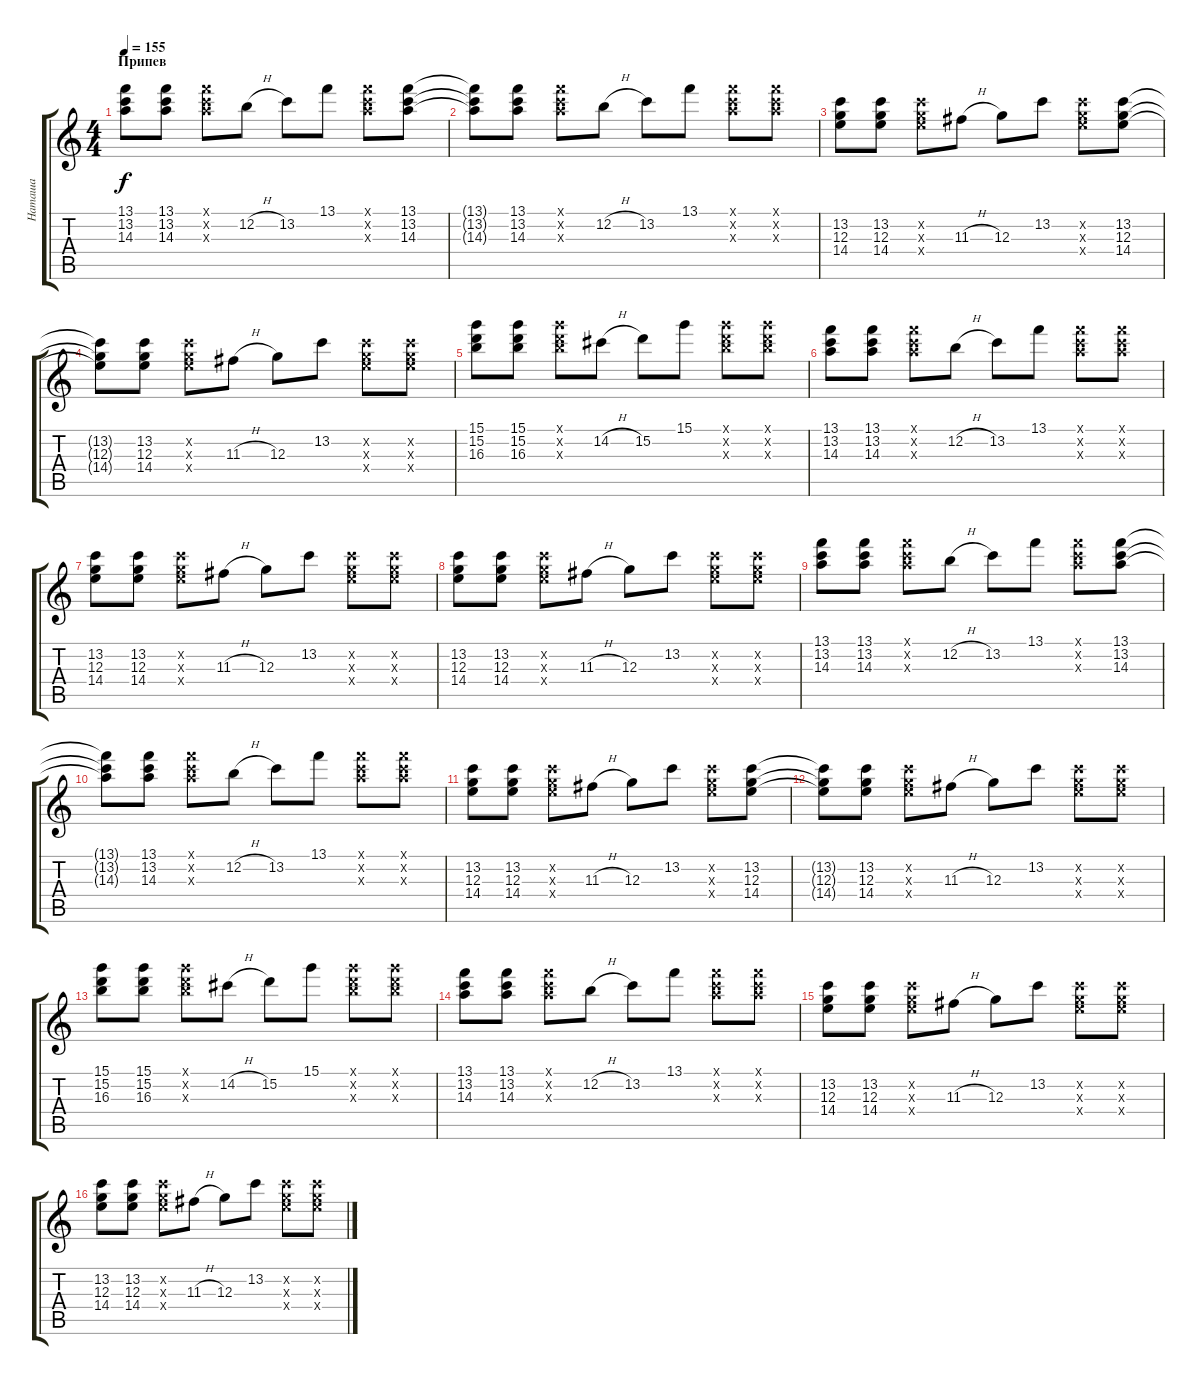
\track ("Наташа" "Наташа") {instrument distortionguitar}
\staff {score tabs}
\tuning (E4 B3 G3 D3 A2 E2) {hide}
\ts (4 4)
\section ("" "Припев")
\tempo 155
\clef g2
\ks c
(13.1 13.2 14.3).8{dy f volume 12} (13.1 13.2 14.3).8 (13.1{x} 13.2{x} 14.3{x}).8 12.2{h}.8 13.2.8 13.1.8 (13.1{x} 13.2{x} 14.3{x}).8 (13.1 13.2 14.3).8 |
(13.1{t} 13.2{t} 14.3{t}).8 (13.1 13.2 14.3).8 (13.1{x} 13.2{x} 14.3{x}).8 12.2{h}.8 13.2.8 13.1.8 (13.1{x} 13.2{x} 14.3{x}).8 (13.1{x} 13.2{x} 14.3{x}).8 |
(13.2 12.3 14.4).8 (13.2 12.3 14.4).8 (13.2{x} 12.3{x} 14.4{x}).8 11.3{h}.8 12.3.8 13.2.8 (13.2{x} 12.3{x} 14.4{x}).8 (13.2 12.3 14.4).8 |
(13.2{t} 12.3{t} 14.4{t}).8 (13.2 12.3 14.4).8 (13.2{x} 12.3{x} 14.4{x}).8 11.3{h}.8 12.3.8 13.2.8 (13.2{x} 12.3{x} 14.4{x}).8 (13.2{x} 12.3{x} 14.4{x}).8 |
(15.1 15.2 16.3).8 (15.1 15.2 16.3).8 (15.1{x} 15.2{x} 16.3{x}).8 14.2{h}.8 15.2.8 15.1.8 (15.1{x} 15.2{x} 16.3{x}).8 (15.1{x} 15.2{x} 16.3{x}).8 |
(13.1 13.2 14.3).8 (13.1 13.2 14.3).8 (13.1{x} 13.2{x} 14.3{x}).8 12.2{h}.8 13.2.8 13.1.8 (13.1{x} 13.2{x} 14.3{x}).8 (13.1{x} 13.2{x} 14.3{x}).8 |
(13.2 12.3 14.4).8 (13.2 12.3 14.4).8 (13.2{x} 12.3{x} 14.4{x}).8 11.3{h}.8 12.3.8 13.2.8 (13.2{x} 12.3{x} 14.4{x}).8 (13.2{x} 12.3{x} 14.4{x}).8 |
(13.2 12.3 14.4).8 (13.2 12.3 14.4).8 (13.2{x} 12.3{x} 14.4{x}).8 11.3{h}.8 12.3.8 13.2.8 (13.2{x} 12.3{x} 14.4{x}).8 (13.2{x} 12.3{x} 14.4{x}).8 |
(13.1 13.2 14.3).8 (13.1 13.2 14.3).8 (13.1{x} 13.2{x} 14.3{x}).8 12.2{h}.8 13.2.8 13.1.8 (13.1{x} 13.2{x} 14.3{x}).8 (13.1 13.2 14.3).8 |
(13.1{t} 13.2{t} 14.3{t}).8 (13.1 13.2 14.3).8 (13.1{x} 13.2{x} 14.3{x}).8 12.2{h}.8 13.2.8 13.1.8 (13.1{x} 13.2{x} 14.3{x}).8 (13.1{x} 13.2{x} 14.3{x}).8 |
(13.2 12.3 14.4).8 (13.2 12.3 14.4).8 (13.2{x} 12.3{x} 14.4{x}).8 11.3{h}.8 12.3.8 13.2.8 (13.2{x} 12.3{x} 14.4{x}).8 (13.2 12.3 14.4).8 |
(13.2{t} 12.3{t} 14.4{t}).8 (13.2 12.3 14.4).8 (13.2{x} 12.3{x} 14.4{x}).8 11.3{h}.8 12.3.8 13.2.8 (13.2{x} 12.3{x} 14.4{x}).8 (13.2{x} 12.3{x} 14.4{x}).8 |
(15.1 15.2 16.3).8 (15.1 15.2 16.3).8 (15.1{x} 15.2{x} 16.3{x}).8 14.2{h}.8 15.2.8 15.1.8 (15.1{x} 15.2{x} 16.3{x}).8 (15.1{x} 15.2{x} 16.3{x}).8 |
(13.1 13.2 14.3).8 (13.1 13.2 14.3).8 (13.1{x} 13.2{x} 14.3{x}).8 12.2{h}.8 13.2.8 13.1.8 (13.1{x} 13.2{x} 14.3{x}).8 (13.1{x} 13.2{x} 14.3{x}).8 |
(13.2 12.3 14.4).8 (13.2 12.3 14.4).8 (13.2{x} 12.3{x} 14.4{x}).8 11.3{h}.8 12.3.8 13.2.8 (13.2{x} 12.3{x} 14.4{x}).8 (13.2{x} 12.3{x} 14.4{x}).8 |
(13.2 12.3 14.4).8{volume 0} (13.2 12.3 14.4).8 (13.2{x} 12.3{x} 14.4{x}).8 11.3{h}.8 12.3.8 13.2.8 (13.2{x} 12.3{x} 14.4{x}).8 (13.2{x} 12.3{x} 14.4{x}).8
